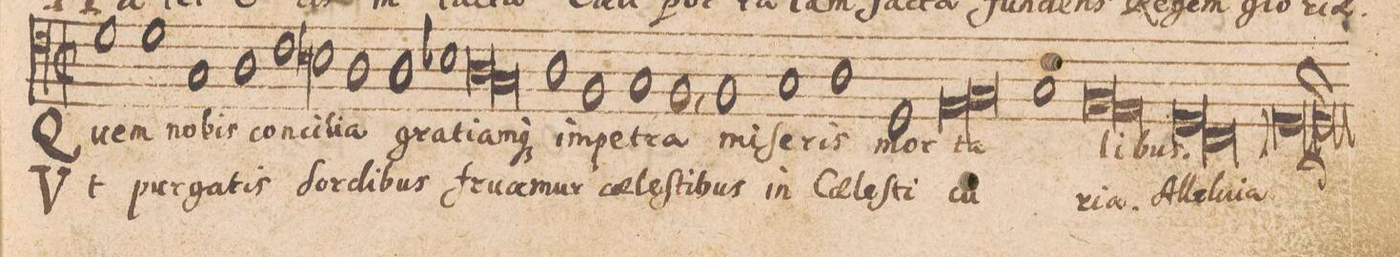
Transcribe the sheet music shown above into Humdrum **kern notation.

**kern	**text	**text
*I"TENOR.	*	*
*clefC4	*	*
*k[]	*	*
*met(C|)	*	*
*M2/1	*	*
1d\	Quem	Vt
1d\	no-	pur-
=58-	=58-	=58-
1G/	-bis	-ga-
1A\	con-	-tis
=59-	=59-	=59-
1c\	-ci-	Sor-
1Bn\	-li-	-di-
=60-	=60-	=60-
1A\	-a	-bus
1A\	gra-	fru-
=61-	=61-	=61-
1B-X\	-ti-	-ae-
*lig	*	*
1A\	-a-	-mur
=62-	=62-	=62-
1G/	.	.
*Xlig	*	*
1A\	-m(us)	cae-
=63-	=63-	=63-
1F/	im-	-leſ-
1G/	-pe-	-ti-
=64-	=64-	=64-
1F/,	-tra	-bus
1F/	mi-	in
=65-	=65-	=65-
1G/	-ſe-	Cae-
1A\	-ris	-leſ-
=66-	=66-	=66-
1D/	mot-	-ti
*lig	*	*
1E/	-ta	cu-
=67-	=67-	=67-
1F/	.	.
*Xlig	*	*
1G/	.	-ria.
=68-	=68-	=68-
*lig	*	*
1F/	li-	Al-
1E/	.	.
*Xlig	*	*
=69-	=69-	=69-
*lig	*	*
1D/	-bur.	-le-
1C/	.	-lu-
*Xlig	*	*
=70-	=70-	=70-
[0Dl/	.	-ia
=71-	=71-	=71-
0D_	.	.
=72-	=72-	=72-
0D_	.	.
=73-	=73-	=73-
0D]	.	.
==	==	==
*-	*-	*-
